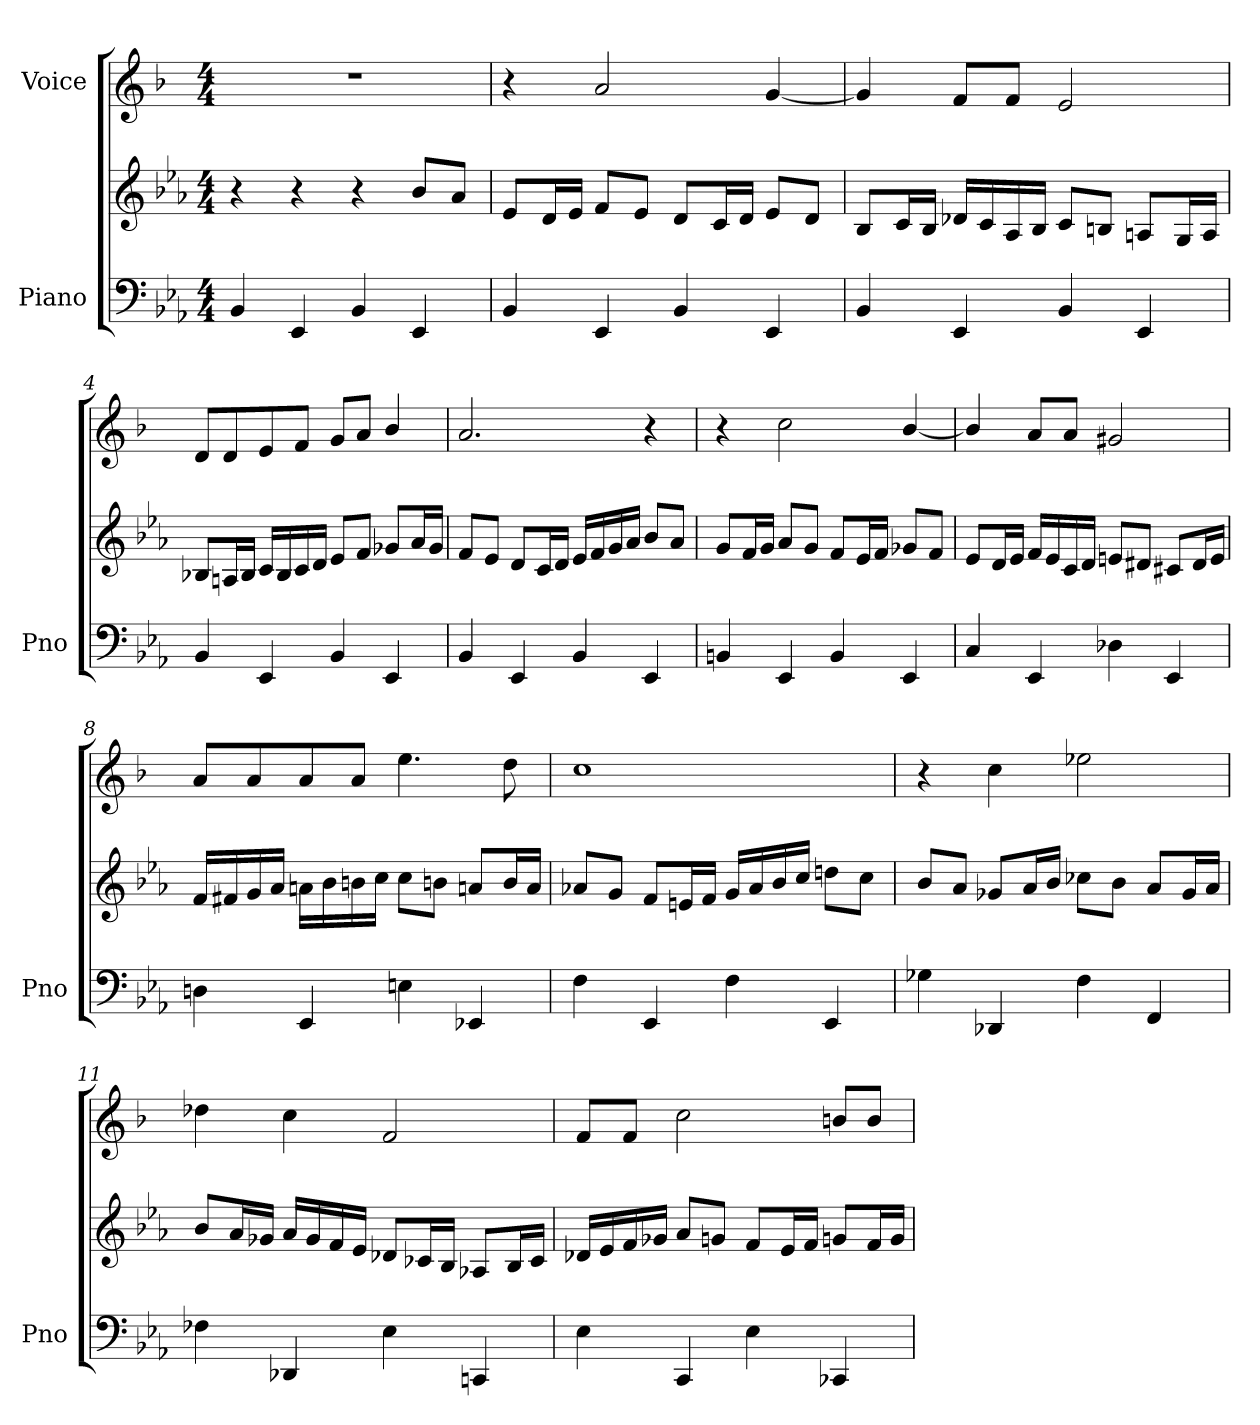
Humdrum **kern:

**kern	**kern	**kern
*part2	*part2	*part1
*staff3	*staff2	*staff1
*I"Piano	*	*I"Voice
*I'Pno	*	*
*clefF4	*clefG2	*clefG2
*	*	*ITrd1c2
*k[b-e-a-]	*k[b-e-a-]	*k[b-e-a-]
*M4/4	*M4/4	*M4/4
*MM112	*MM112	*MM112
=1	=1	=1
4BB-/	4r	1r
4EE-/	4r	.
4BB-/	4r	.
4EE-/	8b-/L	.
.	8a-/J	.
=2	=2	=2
4BB-/	8e-/L	4r
.	16d/L	.
.	16e-/JJ	.
4EE-/	8f/L	2g/
.	8e-/J	.
4BB-/	8d/L	.
.	16c/L	.
.	16d/JJ	.
4EE-/	8e-/L	[4f/
.	8d/J	.
=3	=3	=3
4BB-/	8B-/L	4f/]
.	16c/L	.
.	16B-/JJ	.
4EE-/	16d-X/LL	8e-/L
.	16c/	.
.	16A-/	8e-/J
.	16B-/JJ	.
4BB-/	8c/L	2d/
.	8Bn/J	.
4EE-/	8An/L	.
.	16G/L	.
.	16A/JJ	.
!!LO:LB:g=z
=4	=4	=4
4BB-/	8B-X/L	8c/L
.	16An/L	8c/
.	16B-/JJ	.
4EE-/	16c/LL	8d/
.	16B-/	.
.	16c/	8e-/J
.	16d/JJ	.
4BB-/	8e-/L	8f/L
.	8f/J	8g/J
4EE-/	8g-X/L	4a-/
.	16a-/L	.
.	16g-/JJ	.
=5	=5	=5
4BB-/	8f/L	2.g/
.	8e-/J	.
4EE-/	8d/L	.
.	16c/L	.
.	16d/JJ	.
4BB-/	16e-/LL	.
.	16f/	.
.	16g/	.
.	16a-/JJ	.
4EE-/	8b-/L	4r
.	8a-/J	.
=6	=6	=6
4BBn/	8g/L	4r
.	16f/L	.
.	16g/JJ	.
4EE-/	8a-/L	2b-\
.	8g/J	.
4BB/	8f/L	.
.	16e-/L	.
.	16f/JJ	.
4EE-/	8g-X/L	[4a-/
.	8f/J	.
!!LO:LB:g=z
=7	=7	=7
4C/	8e-/L	4a-/]
.	16d/L	.
.	16e-/JJ	.
4EE-/	16f/LL	8g/L
.	16e-/	.
.	16c/	8g/J
.	16d/JJ	.
4D-X\	8en/L	2f#X/
.	8d#X/J	.
4EE-/	8c#X/L	.
.	16d#/L	.
.	16e/JJ	.
=8	=8	=8
4Dn\	16f/LL	8g/L
.	16f#X/	.
.	16g/	8g/
.	16a-/JJ	.
4EE-/	16an\LL	8g/
.	16b-\	.
.	16bn\	8g/J
.	16cc\JJ	.
4En\	8cc\L	4.dd\
.	8bn\J	.
4EE-X/	8an/L	.
.	16b/L	8cc\
.	16a/JJ	.
=9	=9	=9
4F\	8a-X/L	1b-
.	8g/J	.
4EE-/	8f/L	.
.	16en/L	.
.	16f/JJ	.
4F\	16g/LL	.
.	16a-/	.
.	16b-/	.
.	16cc/JJ	.
4EE-/	8ddn\L	.
.	8cc\J	.
!!LO:LB:g=z
=10	=10	=10
4G-X\	8b-/L	4r
.	8a-/J	.
4DD-X/	8g-X/L	4b-\
.	16a-/L	.
.	16b-/JJ	.
4F\	8cc-X\L	2dd-X\
.	8b-\J	.
4FF/	8a-/L	.
.	16g-/L	.
.	16a-/JJ	.
=11	=11	=11
4F-X\	8b-/L	4cc-X\
.	16a-/L	.
.	16g-X/JJ	.
4DD-X/	16a-/LL	4b-\
.	16g-/	.
.	16f/	.
.	16e-/JJ	.
4E-\	8d-X/L	2e-/
.	16c-X/L	.
.	16B-/JJ	.
4CCn/	8A-X/L	.
.	16B-/L	.
.	16c-/JJ	.
=12	=12	=12
4E-\	16d-X/LL	8e-/L
.	16e-/	.
.	16f/	8e-/J
.	16g-X/JJ	.
4CC/	8a-/L	2b-\
.	8gn/J	.
4E-\	8f/L	.
.	16e-/L	.
.	16f/JJ	.
4CC-X/	8gn/L	8an/L
.	16f/L	8a/J
.	16g/JJ	.
=	=	=
*-	*-	*-
